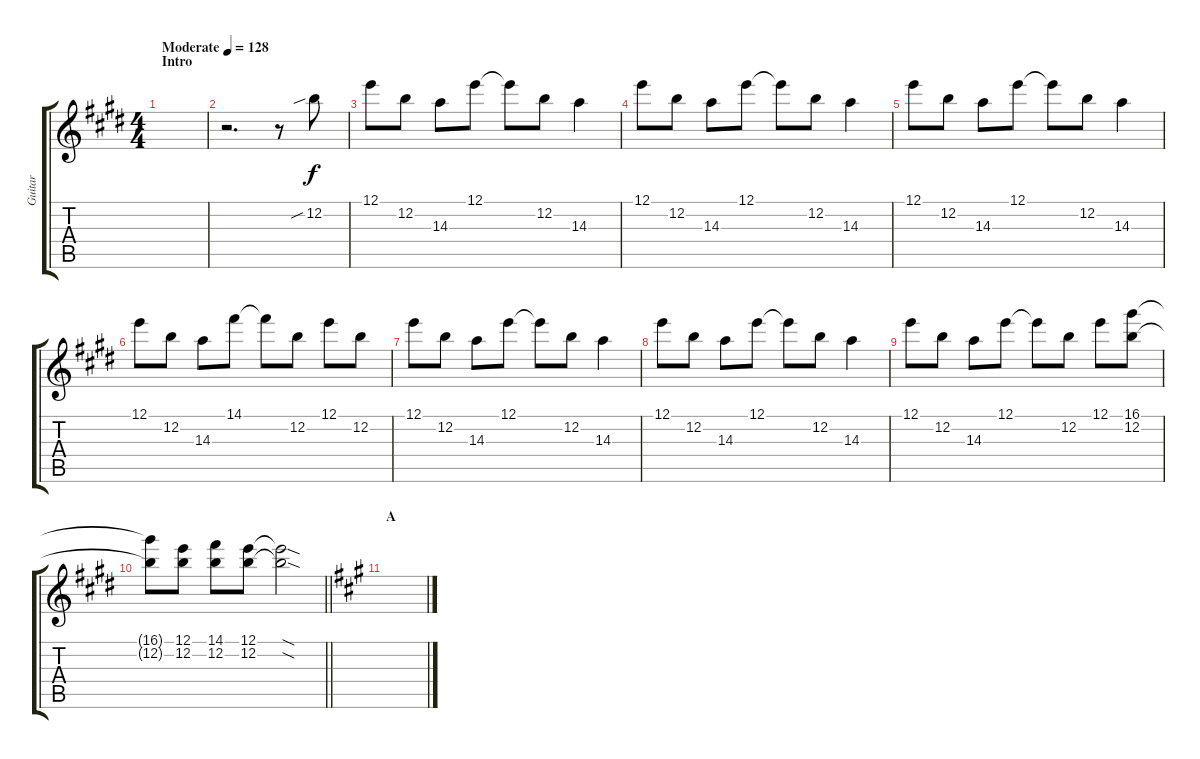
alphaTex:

\track ("Guitar" "Guitar") {instrument distortionguitar}
\staff {score tabs}
\tuning (E4 B3 G3 D3 A2 E2) {hide}
\ts (4 4)
\section ("" "Intro")
\tempo (128 "Moderate")
\clef g2
\ks e
|
r.2{d} r.8 12.2{sib}.8 |
12.1.8 12.2.8 14.3.8 12.1.8 12.1{t}.8 12.2.8 14.3.4 |
12.1.8 12.2.8 14.3.8 12.1.8 12.1{t}.8 12.2.8 14.3.4 |
12.1.8 12.2.8 14.3.8 12.1.8 12.1{t}.8 12.2.8 14.3.4 |
12.1.8 12.2.8 14.3.8 14.1.8 14.1{t}.8 12.2.8 12.1.8 12.2.8 |
12.1.8 12.2.8 14.3.8 12.1.8 12.1{t}.8 12.2.8 14.3.4 |
12.1.8 12.2.8 14.3.8 12.1.8 12.1{t}.8 12.2.8 14.3.4 |
12.1.8 12.2.8 14.3.8 12.1.8 12.1{t}.8 12.2.8 12.1.8 (16.1 12.2).8 |
\barLineRight lightlight
(16.1{t} 12.2{t}).8 (12.1 12.2).8 (14.1 12.2).8 (12.1 12.2).8 (12.1{sod t} 12.2{sod t}).2 |
\section ("" "A")
\ks a
